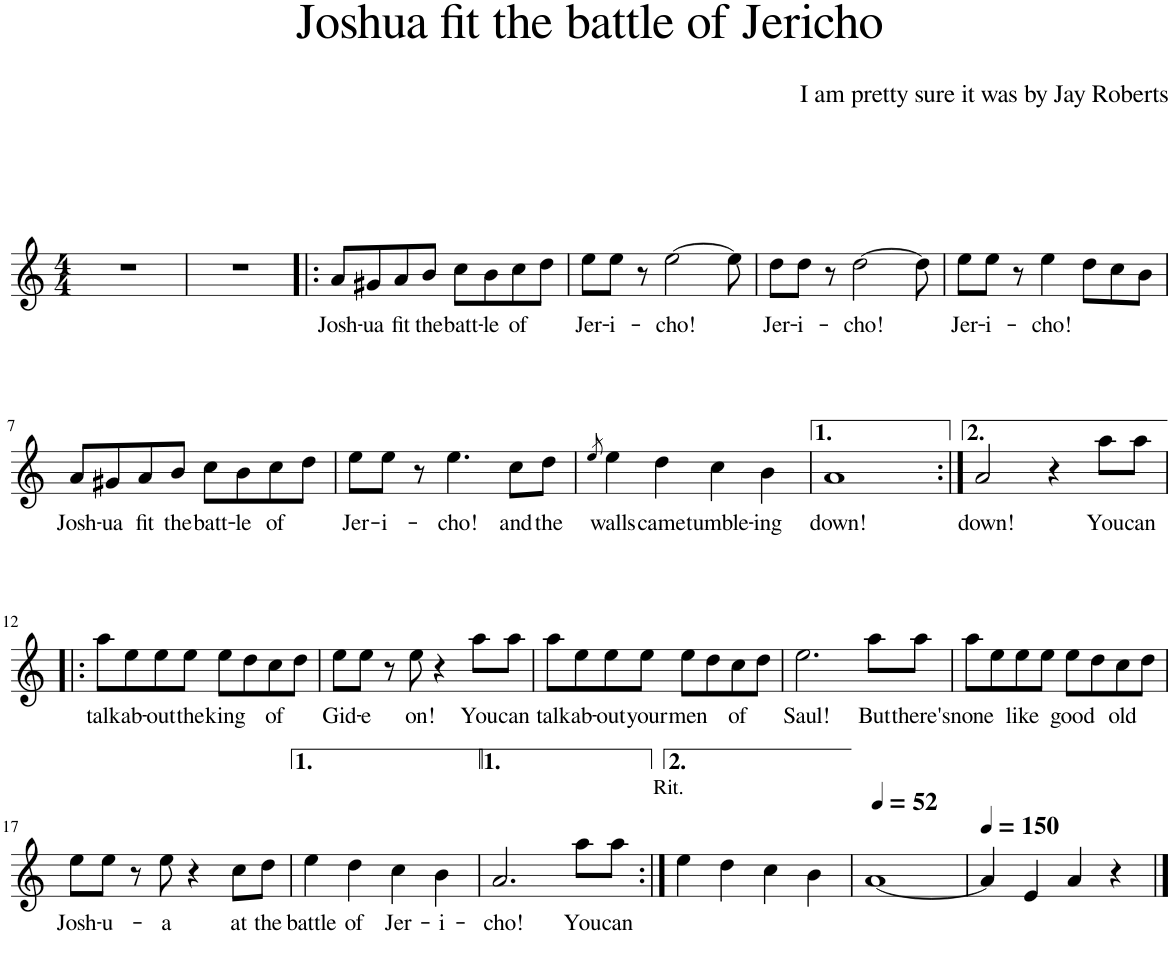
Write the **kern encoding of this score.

**kern	**text
*part1	*part1
*staff1	*staff1
*I"Stimme	*
*I'St.	*
*clefG2	*
*k[]	*
*M4/4	*
=1	=1
1r	.
=2	=2
1r	.
=3!|:	=3!|:
!	!LO:LY:b
8a/L	Josh-
!	!LO:LY:b
8g#X/	-ua
!	!LO:LY:b
8a/	fit
!	!LO:LY:b
8b/J	the
!	!LO:LY:b
8cc\L	batt-
!	!LO:LY:b
8b\	-le
!	!LO:LY:b
8cc\	of
8dd\J	.
=4	=4
!	!LO:LY:b
8ee\L	Jer-
!	!LO:LY:b
8ee\J	-i-
8r	.
!	!LO:LY:b
[2ee\	-cho!
8ee\]	.
=5	=5
!	!LO:LY:b
8dd\L	Jer-
!	!LO:LY:b
8dd\J	-i-
8r	.
!	!LO:LY:b
[2dd\	-cho!
8dd\]	.
=6	=6
!	!LO:LY:b
8ee\L	Jer-
!	!LO:LY:b
8ee\J	-i-
8r	.
!	!LO:LY:b
4ee\	-cho!
8dd\L	.
8cc\	.
8b\J	.
!!LO:LB:g=z
=7	=7
!	!LO:LY:b
8a/L	Josh-
!	!LO:LY:b
8g#X/	-ua
!	!LO:LY:b
8a/	fit
!	!LO:LY:b
8b/J	the
!	!LO:LY:b
8cc\L	batt-
!	!LO:LY:b
8b\	-le
!	!LO:LY:b
8cc\	of
8dd\J	.
=8	=8
!	!LO:LY:b
8ee\L	Jer-
!	!LO:LY:b
8ee\J	-i-
8r	.
!	!LO:LY:b
4.ee\	-cho!
!	!LO:LY:b
8cc\L	and
!	!LO:LY:b
8dd\J	the
=9	=9
8qee/	.
!	!LO:LY:b
4ee\	walls
!	!LO:LY:b
4dd\	came
!	!LO:LY:b
4cc\	tumble-
!	!LO:LY:b
4b\	-ing
=10	=10
!	!LO:LY:b
1a	down!
=11:|!	=11:|!
!	!LO:LY:b
2a/	down!
4r	.
!	!LO:LY:b
8aa\L	You
!	!LO:LY:b
8aa\J	can
!!LO:LB:g=z
=12!|:	=12!|:
!	!LO:LY:b
8aa\L	talk
!	!LO:LY:b
8ee\	ab-
!	!LO:LY:b
8ee\	-out
!	!LO:LY:b
8ee\J	the
!	!LO:LY:b
8ee\L	king
8dd\	.
!	!LO:LY:b
8cc\	of
8dd\J	.
=13	=13
!	!LO:LY:b
8ee\L	Gid-
!	!LO:LY:b
8ee\J	-e
8r	.
!	!LO:LY:b
8ee\	on!
4r	.
!	!LO:LY:b
8aa\L	You
!	!LO:LY:b
8aa\J	can
=14	=14
!	!LO:LY:b
8aa\L	talk
!	!LO:LY:b
8ee\	ab-
!	!LO:LY:b
8ee\	-out
!	!LO:LY:b
8ee\J	your
!	!LO:LY:b
8ee\L	men
8dd\	.
!	!LO:LY:b
8cc\	of
8dd\J	.
=15	=15
!	!LO:LY:b
2.ee\	Saul!
!	!LO:LY:b
8aa\L	But
!	!LO:LY:b
8aa\J	there's
=16	=16
!	!LO:LY:b
8aa\L	none
8ee\	.
!	!LO:LY:b
8ee\	like
8ee\J	.
!	!LO:LY:b
8ee\L	good
8dd\	.
!	!LO:LY:b
8cc\	old
8dd\J	.
!!LO:LB:g=z
=17	=17
!	!LO:LY:b
8ee\L	Josh-
!	!LO:LY:b
8ee\J	-u-
8r	.
!	!LO:LY:b
8ee\	-a
4r	.
!	!LO:LY:b
8cc\L	at
!	!LO:LY:b
8dd\J	the
=18	=18
!	!LO:LY:b
4ee\	battle
!	!LO:LY:b
4dd\	of
!	!LO:LY:b
4cc\	Jer-
!	!LO:LY:b
4b\	-i-
=19	=19
!	!LO:LY:b
2.a/	-cho!
!	!LO:LY:b
8aa\L	You
!	!LO:LY:b
8aa\J	can
=20:|!	=20:|!
!LO:TX:a:t=Rit.	!
4ee\	.
4dd\	.
4cc\	.
4b\	.
=21	=21
*MM52	*
[1a	.
=22	=22
*MM150	*
4a/]	.
4e/	.
4a/	.
4r	.
==	==
*-	*-
